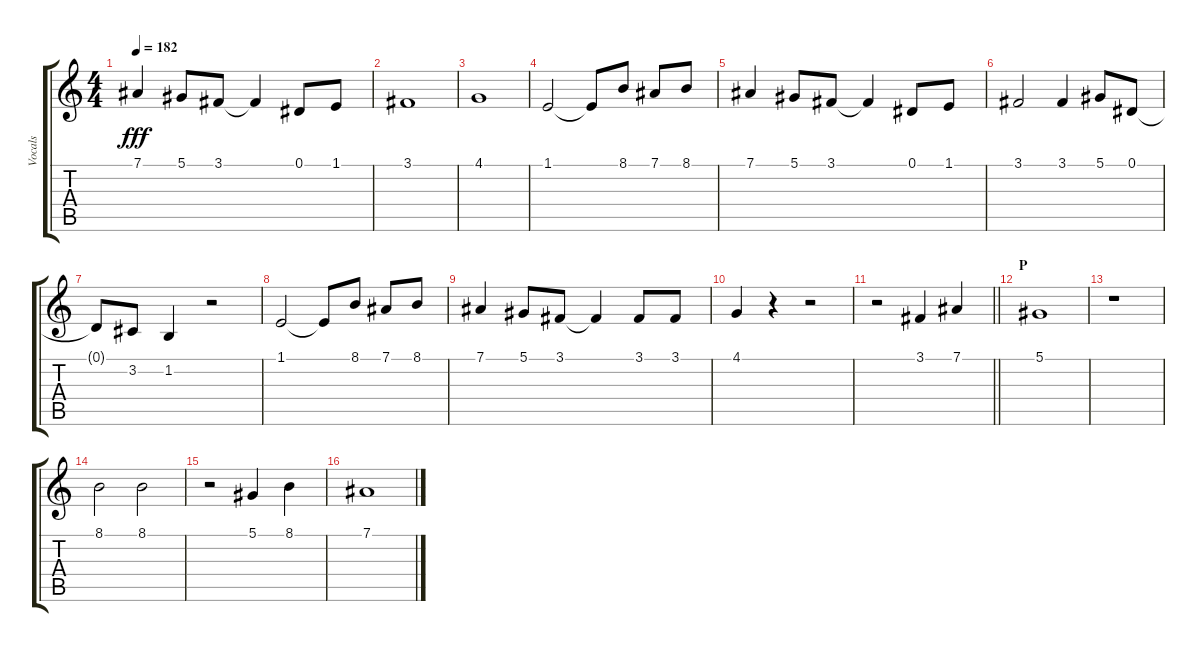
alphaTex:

\track ("Vocals" "Vocals") {instrument voiceoohs}
\staff {score tabs}
\tuning (Eb4 Bb3 Gb3 Db3 Ab2 Eb2) {hide}
\ts (4 4)
\tempo 182
\clef g2
\ks c
7.1.4{dy fff} 5.1.8 3.1.8 3.1{t}.4 0.1.8 1.1.8 |
3.1.1 |
4.1.1 |
1.1.2 1.1{t}.8 8.1.8 7.1.8 8.1.8 |
7.1.4 5.1.8 3.1.8 3.1{t}.4 0.1.8 1.1.8 |
3.1.2 3.1.4 5.1.8 0.1.8 |
0.1{t}.8 3.2.8 1.2.4 r.2 |
1.1.2 1.1{t}.8 8.1.8 7.1.8 8.1.8 |
7.1.4 5.1.8 3.1.8 3.1{t}.4 3.1.8 3.1.8 |
4.1.4 r.4 r.2 |
\barLineRight lightlight
r.2 3.1.4 7.1.4 |
\section ("" "P")
5.1.1 |
r.1 |
8.1.2 8.1.2 |
r.2 5.1.4 8.1.4 |
7.1.1
